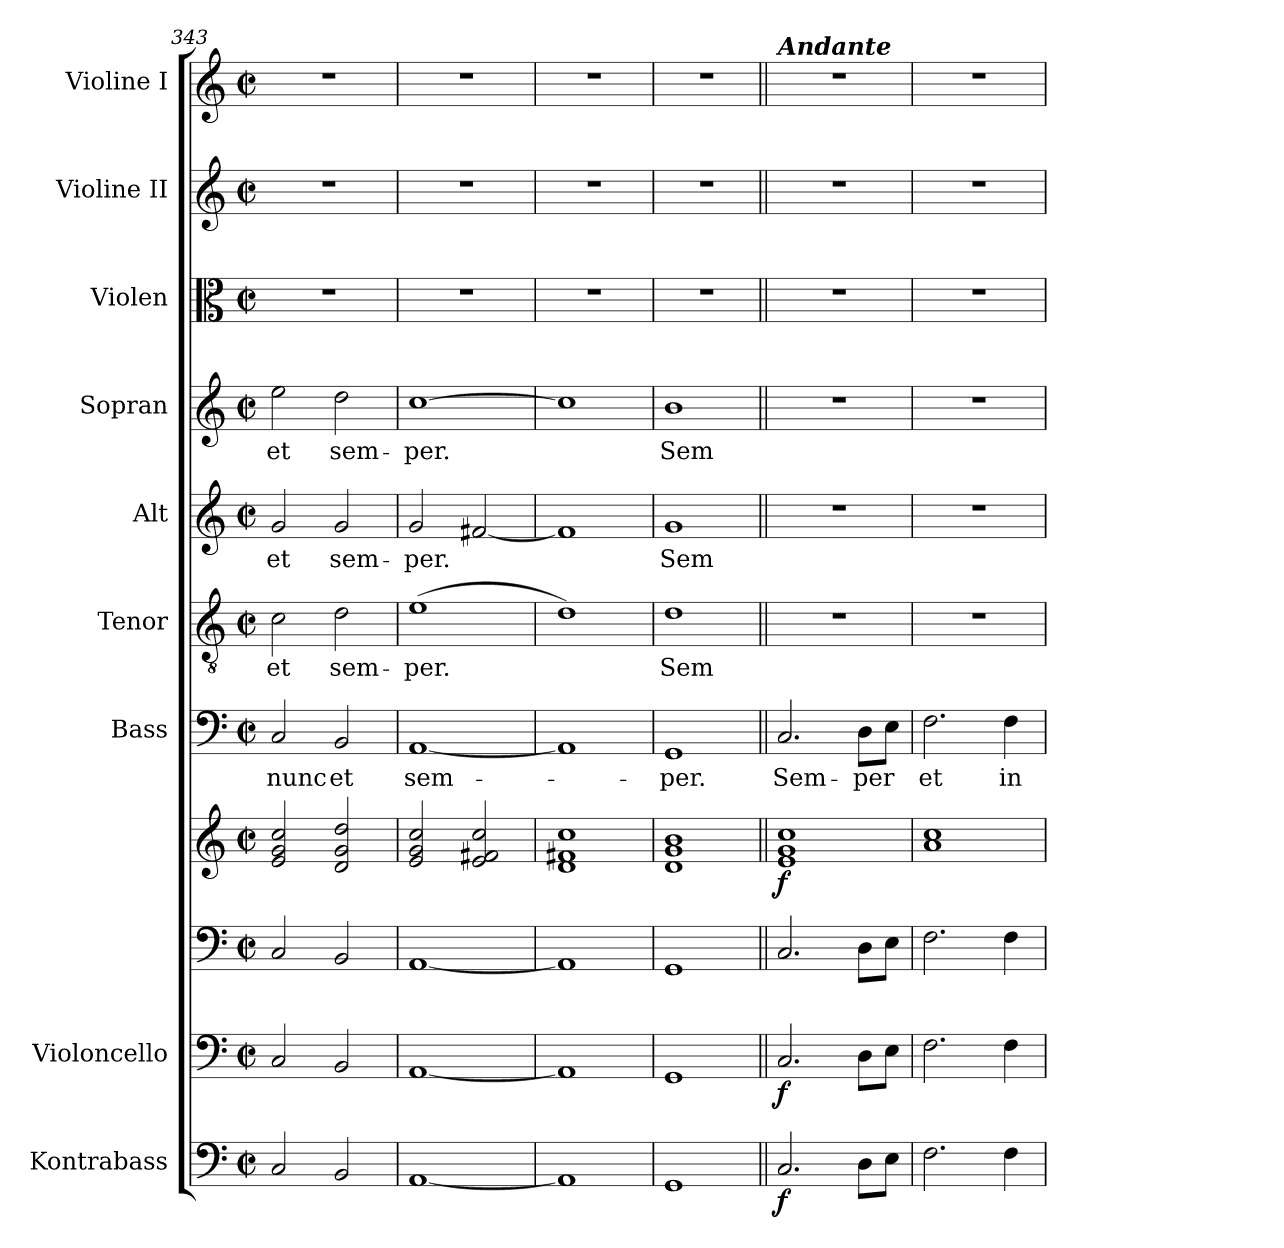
**kern	**dynam	**kern	**dynam	**kern	**kern	**dynam	**kern	**text	**kern	**text	**kern	**text	**kern	**text	**kern	**kern	**kern
*part10	*part10	*part9	*part9	*part8	*part8	*part8	*part7	*part7	*part6	*part6	*part5	*part5	*part4	*part4	*part3	*part2	*part1
*staff11	*staff11	*staff10	*staff10	*staff9	*staff8	*staff8/9	*staff7	*staff7	*staff6	*staff6	*staff5	*staff5	*staff4	*staff4	*staff3	*staff2	*staff1
*I"Kontrabass	*	*I"Violoncello	*	*	*	*	*I"Bass	*	*I"Tenor	*	*I"Alt	*	*I"Sopran	*	*I"Violen	*I"Violine II	*I"Violine I
*I'Kb.	*	*I'Vc.	*	*	*	*	*I'B.	*	*I'T.	*	*I'A.	*	*I'S.	*	*	*I'Vl. II	*I'Vl. I
*clefF4	*	*clefF4	*	*clefF4	*clefG2	*	*clefF4	*	*clefGv2	*	*clefG2	*	*clefG2	*	*clefC3	*clefG2	*clefG2
*ITrd7c12	*	*	*	*	*	*	*	*	*	*	*	*	*	*	*	*	*
*k[]	*	*k[]	*	*k[]	*k[]	*	*k[]	*	*k[]	*	*k[]	*	*k[]	*	*k[]	*k[]	*k[]
*C:	*	*C:	*	*C:	*C:	*	*C:	*	*C:	*	*C:	*	*C:	*	*C:	*C:	*C:
*M2/2	*	*M2/2	*	*M2/2	*M2/2	*	*M2/2	*	*M2/2	*	*M2/2	*	*M2/2	*	*M2/2	*M2/2	*M2/2
*met(c|)	*	*met(c|)	*	*met(c|)	*met(c|)	*	*met(c|)	*	*met(c|)	*	*met(c|)	*	*met(c|)	*	*met(c|)	*met(c|)	*met(c|)
=343	=343	=343	=343	=343	=343	=343	=343	=343	=343	=343	=343	=343	=343	=343	=343	=343	=343
!	!	!	!	!	!	!	!	!LO:LY:b	!	!LO:LY:b	!	!LO:LY:b	!	!LO:LY:b	!	!	!
2CC/	.	2C/	.	2C/	2e/ 2g/ 2cc/	.	2C/	nunc	2c\	et	2g/	et	2ee\	et	1r	1r	1r
!	!	!	!	!	!	!	!	!LO:LY:b	!	!LO:LY:b	!	!LO:LY:b	!	!LO:LY:b	!	!	!
2BBB/	.	2BB/	.	2BB/	2d/ 2g/ 2dd/	.	2BB/	et	2d\	sem-	2g/	sem-	2dd\	sem-	.	.	.
=344	=344	=344	=344	=344	=344	=344	=344	=344	=344	=344	=344	=344	=344	=344	=344	=344	=344
!	!	!	!	!	!	!	!	!LO:LY:b	!	!LO:LY:b	!	!LO:LY:b	!	!LO:LY:b	!	!	!
[1AAA	.	[1AA	.	[1AA	2e/ 2g/ 2cc/	.	[1AA	sem-	(>1e	-per.	2g/	-per.	[1cc	-per.	1r	1r	1r
.	.	.	.	.	2e/ 2f#X/ 2cc/	.	.	.	.	.	[2f#X/	.	.	.	.	.	.
=345	=345	=345	=345	=345	=345	=345	=345	=345	=345	=345	=345	=345	=345	=345	=345	=345	=345
1AAA]	.	1AA]	.	1AA]	1d 1f#X 1cc	.	1AA]	.	1d)	.	1f#]	.	1cc]	.	1r	1r	1r
=346	=346	=346	=346	=346	=346	=346	=346	=346	=346	=346	=346	=346	=346	=346	=346	=346	=346
!	!	!	!	!	!	!	!	!LO:LY:b	!	!LO:LY:b	!	!LO:LY:b	!	!LO:LY:b	!	!	!
1GGG	.	1GG	.	1GG	1d 1g 1b	.	1GG	-per.	1d	Sem-	1g	Sem-	1b	Sem-	1r	1r	1r
!!LO:PB:g=z
=347||	=347||	=347||	=347||	=347||	=347||	=347||	=347||	=347||	=347||	=347||	=347||	=347||	=347||	=347||	=347||	=347||	=347||
!	!	!	!	!	!	!	!	!	!	!	!	!	!	!	!	!	!LO:TX:a:Bi:t=Andante
!	!LO:DY:b	!	!LO:DY:b	!	!	!LO:DY:b	!	!LO:LY:b	!	!	!	!	!	!	!	!	!
2.CC/	f	2.C/	f	2.C/	1e 1g 1cc	f	2.C/	Sem-	1r	.	1r	.	1r	.	1r	1r	1r
!	!	!	!	!	!	!	!	!LO:LY:b	!	!	!	!	!	!	!	!	!
8DD\L	.	8D\L	.	8D\L	.	.	8D\L	-per	.	.	.	.	.	.	.	.	.
8EE\J	.	8E\J	.	8E\J	.	.	8E\J	.	.	.	.	.	.	.	.	.	.
=348	=348	=348	=348	=348	=348	=348	=348	=348	=348	=348	=348	=348	=348	=348	=348	=348	=348
!	!	!	!	!	!	!	!	!LO:LY:b	!	!	!	!	!	!	!	!	!
2.FF\	.	2.F\	.	2.F\	1a 1cc	.	2.F\	et	1r	.	1r	.	1r	.	1r	1r	1r
!	!	!	!	!	!	!	!	!LO:LY:b	!	!	!	!	!	!	!	!	!
4FF\	.	4F\	.	4F\	.	.	4F\	in	.	.	.	.	.	.	.	.	.
=	=	=	=	=	=	=	=	=	=	=	=	=	=	=	=	=	=
*-	*-	*-	*-	*-	*-	*-	*-	*-	*-	*-	*-	*-	*-	*-	*-	*-	*-
